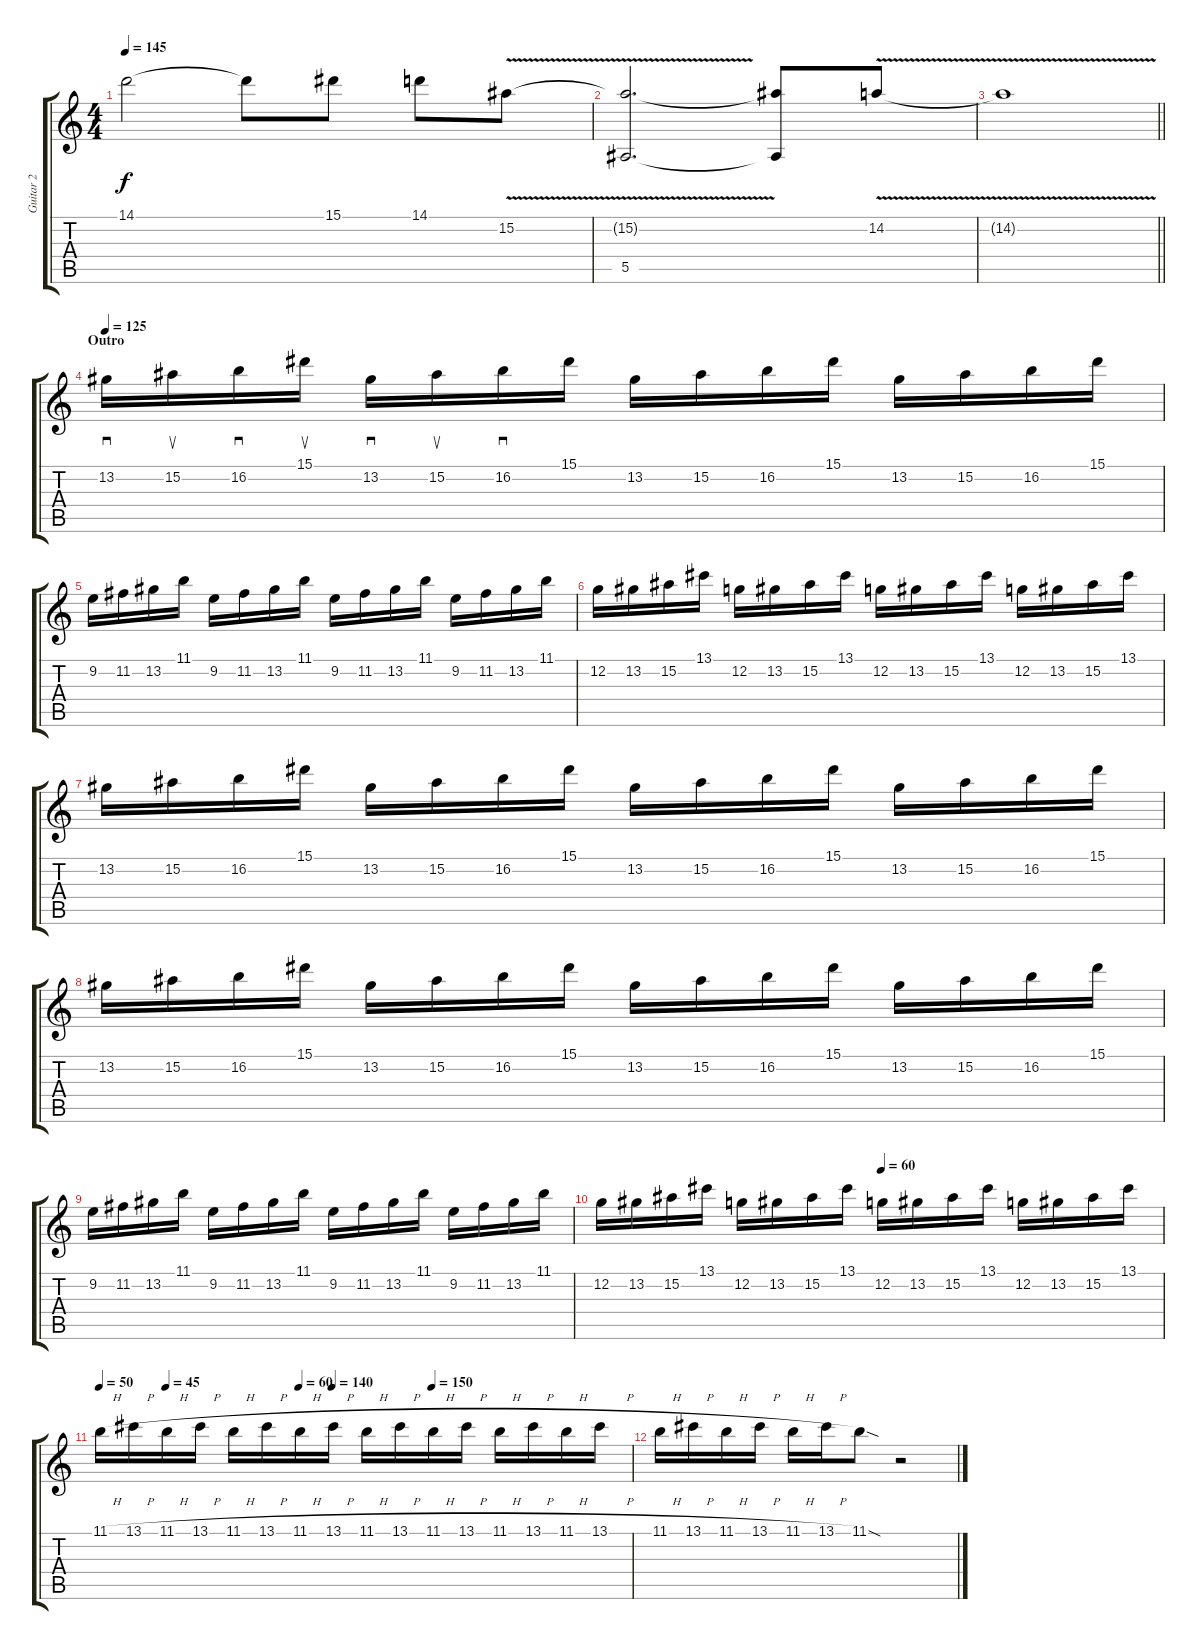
\track ("Guitar 2" "Guitar 2") {instrument distortionguitar}
\staff {score tabs}
\tuning (C4 G3 Eb3 Bb2 F2 C2) {hide}
\ts (4 4)
\tempo 145
\clef g2
\ks c
14.1{t}.2{dy f} 14.1{t}.8 15.1.8 14.1.8 15.2{v}.8 |
(15.2{t} 5.5).2{d} (15.2{t} 5.5{t}).8 14.2{v}.8 |
\barLineRight lightlight
14.2{t}.1 |
\section ("" "Outro")
\tempo 125
13.2.16{sd} 15.2.16{su} 16.2.16{sd} 15.1.16{su} 13.2.16{sd} 15.2.16{su} 16.2.16{sd} 15.1.16 13.2.16 15.2.16 16.2.16 15.1.16 13.2.16 15.2.16 16.2.16 15.1.16 |
9.2.16 11.2.16 13.2.16 11.1.16 9.2.16 11.2.16 13.2.16 11.1.16 9.2.16 11.2.16 13.2.16 11.1.16 9.2.16 11.2.16 13.2.16 11.1.16 |
12.2.16 13.2.16 15.2.16 13.1.16 12.2.16 13.2.16 15.2.16 13.1.16 12.2.16 13.2.16 15.2.16 13.1.16 12.2.16 13.2.16 15.2.16 13.1.16 |
13.2.16 15.2.16 16.2.16 15.1.16 13.2.16 15.2.16 16.2.16 15.1.16 13.2.16 15.2.16 16.2.16 15.1.16 13.2.16 15.2.16 16.2.16 15.1.16 |
13.2.16 15.2.16 16.2.16 15.1.16 13.2.16 15.2.16 16.2.16 15.1.16 13.2.16 15.2.16 16.2.16 15.1.16 13.2.16 15.2.16 16.2.16 15.1.16 |
9.2.16 11.2.16 13.2.16 11.1.16 9.2.16 11.2.16 13.2.16 11.1.16 9.2.16 11.2.16 13.2.16 11.1.16 9.2.16 11.2.16 13.2.16 11.1.16 |
\tempo (60 0.5)
12.2.16 13.2.16 15.2.16 13.1.16 12.2.16 13.2.16 15.2.16 13.1.16 12.2.16 13.2.16 15.2.16 13.1.16 12.2.16 13.2.16 15.2.16 13.1.16 |
\tempo 50
\tempo (45 0.125)
\tempo (60 0.375)
\tempo (140 0.4375)
\tempo (150 0.625)
11.1{h}.16 13.1{h}.16 11.1{h}.16 13.1{h}.16 11.1{h}.16 13.1{h}.16 11.1{h}.16 13.1{h}.16 11.1{h}.16 13.1{h}.16 11.1{h}.16 13.1{h}.16 11.1{h}.16 13.1{h}.16 11.1{h}.16 13.1{h}.16 |
11.1{h}.16 13.1{h}.16 11.1{h}.16 13.1{h}.16 11.1{h}.16 13.1{h}.16 11.1{sod}.8 r.2
